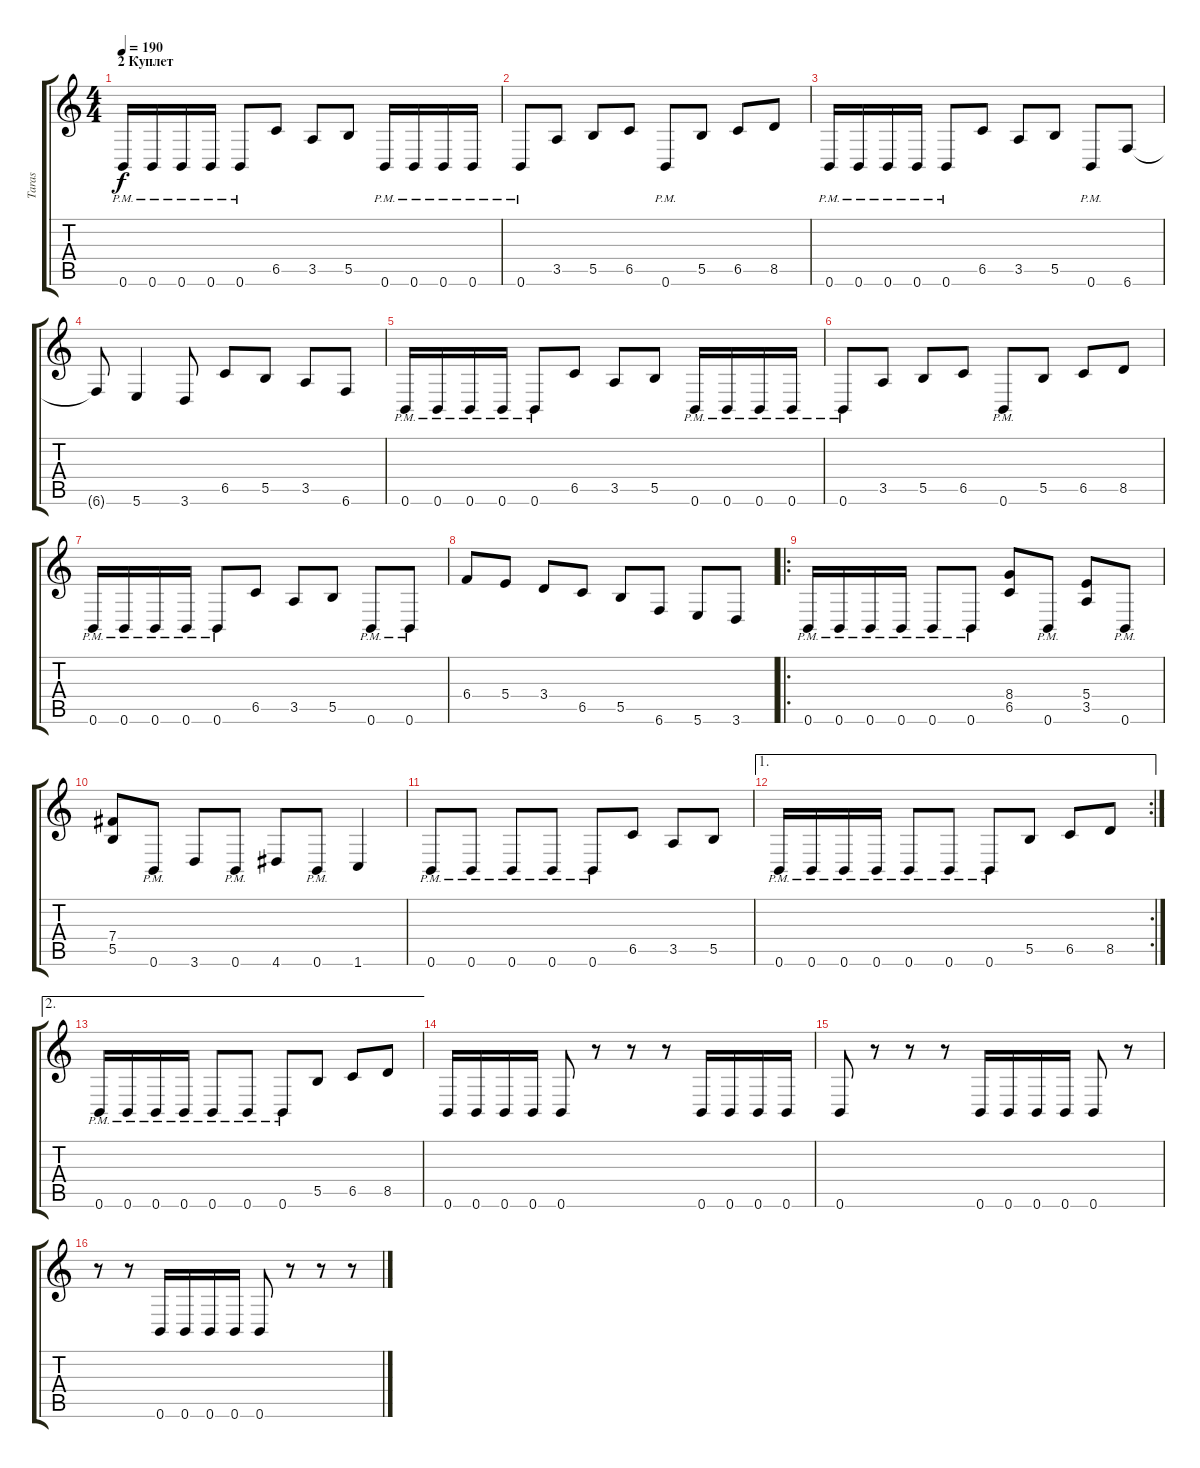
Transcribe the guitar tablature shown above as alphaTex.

\track ("Taras" "Taras") {instrument overdrivenguitar}
\staff {score tabs}
\tuning (Db4 Ab3 E3 B2 Gb2 B1) {hide}
\ts (4 4)
\section ("" "2 Куплет")
\tempo 190
\clef g2
\ks c
0.6{pm}.16{dy f volume 16} 0.6{pm}.16 0.6{pm}.16 0.6{pm}.16 0.6{pm}.8 6.5.8 3.5.8 5.5.8 0.6{pm}.16 0.6{pm}.16 0.6{pm}.16 0.6{pm}.16 |
0.6{pm}.8 3.5.8 5.5.8 6.5.8 0.6{pm}.8 5.5.8 6.5.8 8.5.8 |
0.6{pm}.16 0.6{pm}.16 0.6{pm}.16 0.6{pm}.16 0.6{pm}.8 6.5.8 3.5.8 5.5.8 0.6{pm}.8 6.6.8 |
6.6{t}.8 5.6.4 3.6.8 6.5.8 5.5.8 3.5.8 6.6.8 |
0.6{pm}.16 0.6{pm}.16 0.6{pm}.16 0.6{pm}.16 0.6{pm}.8 6.5.8 3.5.8 5.5.8 0.6{pm}.16 0.6{pm}.16 0.6{pm}.16 0.6{pm}.16 |
0.6{pm}.8 3.5.8 5.5.8 6.5.8 0.6{pm}.8 5.5.8 6.5.8 8.5.8 |
0.6{pm}.16 0.6{pm}.16 0.6{pm}.16 0.6{pm}.16 0.6{pm}.8 6.5.8 3.5.8 5.5.8 0.6{pm}.8 0.6{pm}.8 |
6.4.8 5.4.8 3.4.8 6.5.8 5.5.8 6.6.8 5.6.8 3.6.8 |
\ro
0.6{pm}.16 0.6{pm}.16 0.6{pm}.16 0.6{pm}.16 0.6{pm}.8 0.6{pm}.8 (8.4 6.5).8 0.6{pm}.8 (5.4 3.5).8 0.6{pm}.8 |
(7.4 5.5).8 0.6{pm}.8 3.6.8 0.6{pm}.8 4.6.8 0.6{pm}.8 1.6.4 |
0.6{pm}.8 0.6{pm}.8 0.6{pm}.8 0.6{pm}.8 0.6{pm}.8 6.5.8 3.5.8 5.5.8 |
\ae 1
\rc 2
0.6{pm}.16 0.6{pm}.16 0.6{pm}.16 0.6{pm}.16 0.6{pm}.8 0.6{pm}.8 0.6{pm}.8 5.5.8 6.5.8 8.5.8 |
\ae 2
0.6{pm}.16 0.6{pm}.16 0.6{pm}.16 0.6{pm}.16 0.6{pm}.8 0.6{pm}.8 0.6{pm}.8 5.5.8 6.5.8 8.5.8 |
0.6.16 0.6.16 0.6.16 0.6.16 0.6.8 r.8 r.8 r.8 0.6.16 0.6.16 0.6.16 0.6.16 |
0.6.8 r.8 r.8 r.8 0.6.16 0.6.16 0.6.16 0.6.16 0.6.8 r.8 |
r.8 r.8 0.6.16 0.6.16 0.6.16 0.6.16 0.6.8 r.8 r.8 r.8
